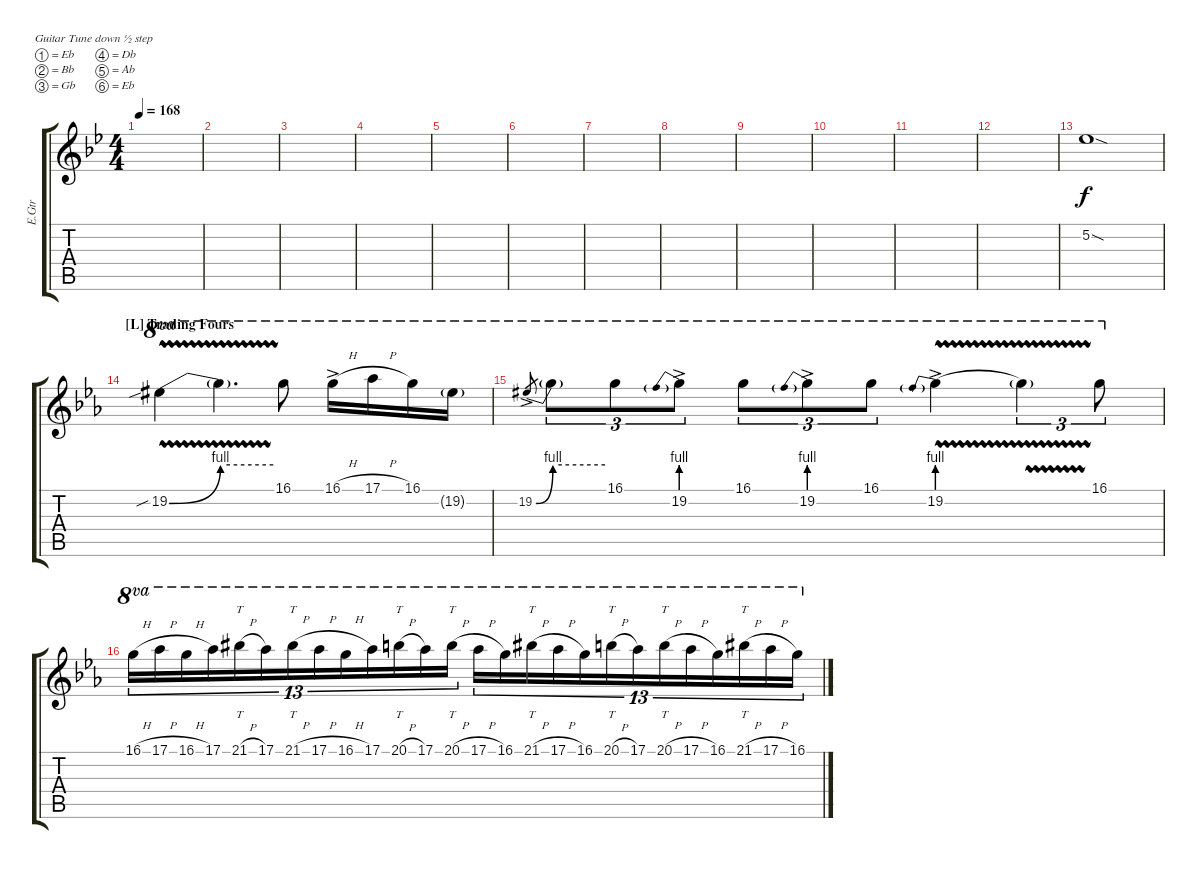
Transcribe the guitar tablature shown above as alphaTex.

\defaultSystemsLayout 4
\bracketExtendMode groupsimilarinstruments
\otherSystemsTrackNameOrientation horizontal
\track ("E.Guitar I" "E.Gtr") {instrument distortionguitar}
\staff {score tabs}
\tuning (Eb4 Bb3 Gb3 Db3 Ab2 Eb2)
\ts (4 4)
\tempo 168
\clef g2
\ks bb
|
|
|
|
|
|
|
|
|
|
|
|
5.2{sod acc b}.1{beam Down} |
\section ("L" "Trading Fours")
\ks eb
19.2{be (bend 0 0 15 4) vw sib acc #}.4{ot 8va beam Down} 19.2{be (hold 0 4 60 4) vw t}.4{d ot 8va beam Down} 16.1{acc #}.8{ot 8va beam Down} 16.1{h ac acc #}.16{ot 8va beam Down} 17.1{h acc forcenatural}.16{ot 8va beam Down} 16.1{acc #}.16{ot 8va beam Down} 19.2{g acc #}.16{ot 8va beam Down} |
19.2{be (bend 0 0 15 4) ac acc #}.8{ot 8va gr beam Up} 19.2{be (hold 0 4 60 4) t}.8{tu (3 2) ot 8va beam Down} 16.1{acc #}.8{tu (3 2) ot 8va beam Down} 19.2{be (prebend 0 4 60 4) ac}.8{tu (3 2) ot 8va beam Down} 16.1{acc #}.8{tu (3 2) ot 8va beam Down} 19.2{be (prebend 0 4 60 4) ac}.8{tu (3 2) ot 8va beam Down} 16.1{acc #}.8{tu (3 2) ot 8va beam Down} 19.2{be (prebend 0 4 60 4) vw ac}.4{ot 8va beam Down} 19.2{vw t}.4{tu (3 2) ot 8va beam Down} 16.1{acc #}.8{tu (3 2) ot 8va beam Down} |
16.1{h acc #}.16{tu (13 8) ot 8va beam Down} 17.1{h acc forcenatural}.16{tu (13 8) ot 8va beam Down} 16.1{h acc #}.16{tu (13 8) ot 8va beam Down} 17.1{acc forcenatural}.16{tu (13 8) ot 8va beam Down} 21.1{h acc #}.16{tt tu (13 8) ot 8va beam Down} 17.1{acc forcenatural}.16{tu (13 8) ot 8va beam Down} 21.1{h acc #}.16{tt tu (13 8) ot 8va beam Down} 17.1{h acc forcenatural}.16{tu (13 8) ot 8va beam Down} 16.1{h acc #}.16{tu (13 8) ot 8va beam Down} 17.1{acc forcenatural}.16{tu (13 8) ot 8va beam Down} 20.1{h acc #}.16{tt tu (13 8) ot 8va beam Down} 17.1{acc forcenatural}.16{tu (13 8) ot 8va beam Down} 20.1{h acc #}.16{tt tu (13 8) ot 8va beam Down} 17.1{h acc forcenatural}.16{tu (13 8) ot 8va beam Down} 16.1{acc #}.16{tu (13 8) ot 8va beam Down} 21.1{h acc #}.16{tt tu (13 8) ot 8va beam Down} 17.1{h acc forcenatural}.16{tu (13 8) ot 8va beam Down} 16.1{acc #}.16{tu (13 8) ot 8va beam Down} 20.1{h acc #}.16{tt tu (13 8) ot 8va beam Down} 17.1{acc forcenatural}.16{tu (13 8) ot 8va beam Down} 20.1{h acc #}.16{tt tu (13 8) ot 8va beam Down} 17.1{h acc forcenatural}.16{tu (13 8) ot 8va beam Down} 16.1{acc #}.16{tu (13 8) ot 8va beam Down} 21.1{h acc #}.16{tt tu (13 8) ot 8va beam Down} 17.1{h acc forcenatural}.16{tu (13 8) ot 8va beam Down} 16.1{acc #}.16{tu (13 8) ot 8va beam Down}
